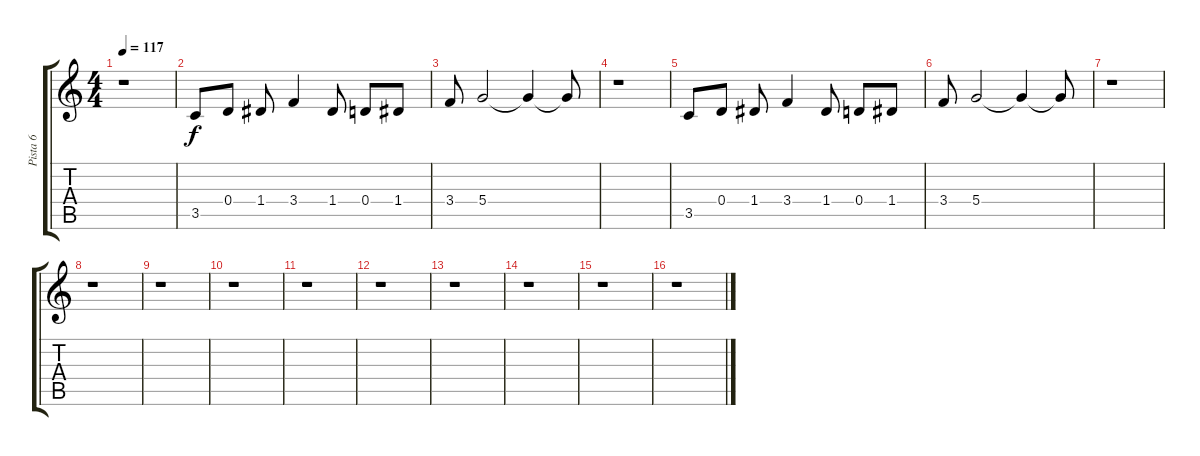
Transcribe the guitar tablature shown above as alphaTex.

\track ("Pista 6" "Pista 6") {instrument distortionguitar}
\staff {score tabs}
\tuning (E4 B3 G3 D3 A2 E2) {hide}
\ts (4 4)
\tempo 117
\clef g2
\ks c
r.1{dy f} |
3.5.8 0.4.8 1.4.8 3.4.4 1.4.8 0.4.8 1.4.8 |
3.4.8 5.4.2 5.4{t}.4 5.4{t}.8 |
r.1 |
3.5.8 0.4.8 1.4.8 3.4.4 1.4.8 0.4.8 1.4.8 |
3.4.8 5.4.2 5.4{t}.4 5.4{t}.8 |
r.1 |
r.1 |
r.1 |
r.1 |
r.1 |
r.1 |
r.1 |
r.1 |
r.1 |
r.1
